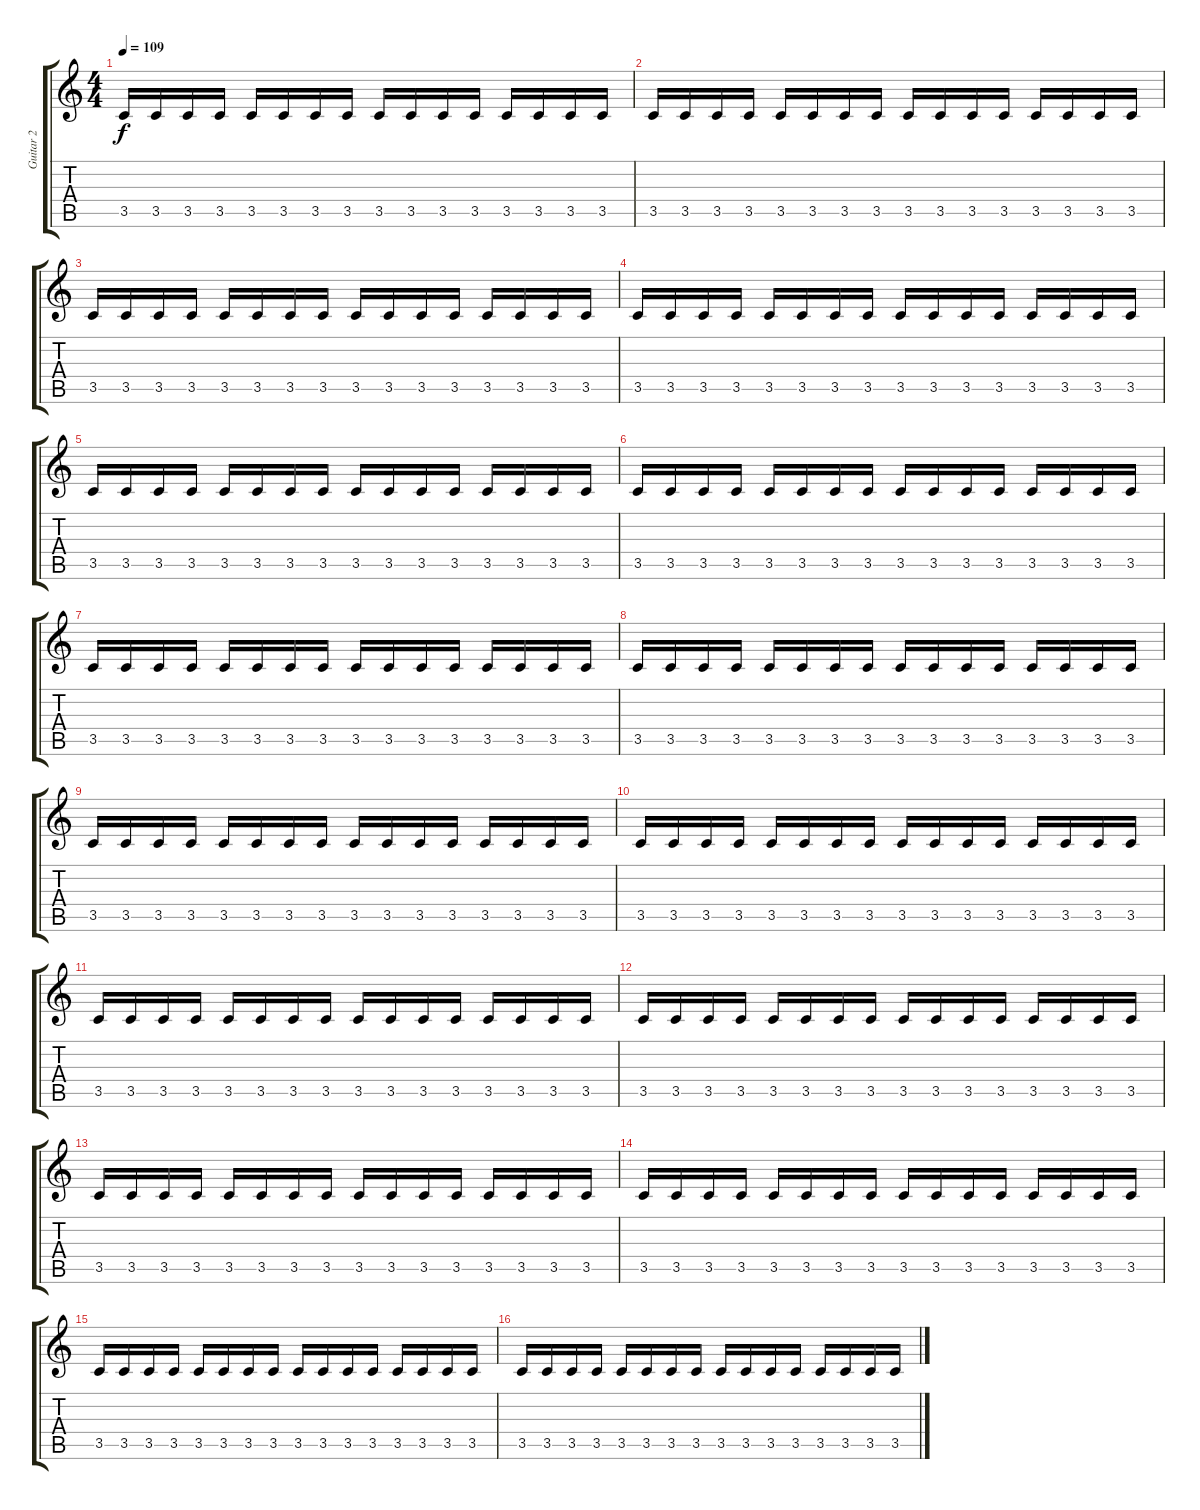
\track ("Guitar 2" "Guitar 2") {instrument electricguitarmuted}
\staff {score tabs}
\tuning (E4 B3 G3 D3 A2 E2) {hide}
\ts (4 4)
\tempo 109
\clef g2
\ks c
3.5.16{dy f} 3.5.16 3.5.16 3.5.16 3.5.16 3.5.16 3.5.16 3.5.16 3.5.16 3.5.16 3.5.16 3.5.16 3.5.16 3.5.16 3.5.16 3.5.16 |
3.5.16 3.5.16 3.5.16 3.5.16 3.5.16 3.5.16 3.5.16 3.5.16 3.5.16 3.5.16 3.5.16 3.5.16 3.5.16 3.5.16 3.5.16 3.5.16 |
3.5.16 3.5.16 3.5.16 3.5.16 3.5.16 3.5.16 3.5.16 3.5.16 3.5.16 3.5.16 3.5.16 3.5.16 3.5.16 3.5.16 3.5.16 3.5.16 |
3.5.16 3.5.16 3.5.16 3.5.16 3.5.16 3.5.16 3.5.16 3.5.16 3.5.16 3.5.16 3.5.16 3.5.16 3.5.16 3.5.16 3.5.16 3.5.16 |
3.5.16 3.5.16 3.5.16 3.5.16 3.5.16 3.5.16 3.5.16 3.5.16 3.5.16 3.5.16 3.5.16 3.5.16 3.5.16 3.5.16 3.5.16 3.5.16 |
3.5.16 3.5.16 3.5.16 3.5.16 3.5.16 3.5.16 3.5.16 3.5.16 3.5.16 3.5.16 3.5.16 3.5.16 3.5.16 3.5.16 3.5.16 3.5.16 |
3.5.16 3.5.16 3.5.16 3.5.16 3.5.16 3.5.16 3.5.16 3.5.16 3.5.16 3.5.16 3.5.16 3.5.16 3.5.16 3.5.16 3.5.16 3.5.16 |
3.5.16 3.5.16 3.5.16 3.5.16 3.5.16 3.5.16 3.5.16 3.5.16 3.5.16 3.5.16 3.5.16 3.5.16 3.5.16 3.5.16 3.5.16 3.5.16 |
3.5.16 3.5.16 3.5.16 3.5.16 3.5.16 3.5.16 3.5.16 3.5.16 3.5.16 3.5.16 3.5.16 3.5.16 3.5.16 3.5.16 3.5.16 3.5.16 |
3.5.16 3.5.16 3.5.16 3.5.16 3.5.16 3.5.16 3.5.16 3.5.16 3.5.16 3.5.16 3.5.16 3.5.16 3.5.16 3.5.16 3.5.16 3.5.16 |
3.5.16 3.5.16 3.5.16 3.5.16 3.5.16 3.5.16 3.5.16 3.5.16 3.5.16 3.5.16 3.5.16 3.5.16 3.5.16 3.5.16 3.5.16 3.5.16 |
3.5.16 3.5.16 3.5.16 3.5.16 3.5.16 3.5.16 3.5.16 3.5.16 3.5.16 3.5.16 3.5.16 3.5.16 3.5.16 3.5.16 3.5.16 3.5.16 |
3.5.16 3.5.16 3.5.16 3.5.16 3.5.16 3.5.16 3.5.16 3.5.16 3.5.16 3.5.16 3.5.16 3.5.16 3.5.16 3.5.16 3.5.16 3.5.16 |
3.5.16 3.5.16 3.5.16 3.5.16 3.5.16 3.5.16 3.5.16 3.5.16 3.5.16 3.5.16 3.5.16 3.5.16 3.5.16 3.5.16 3.5.16 3.5.16 |
3.5.16 3.5.16 3.5.16 3.5.16 3.5.16 3.5.16 3.5.16 3.5.16 3.5.16 3.5.16 3.5.16 3.5.16 3.5.16 3.5.16 3.5.16 3.5.16 |
3.5.16 3.5.16 3.5.16 3.5.16 3.5.16 3.5.16 3.5.16 3.5.16 3.5.16 3.5.16 3.5.16 3.5.16 3.5.16 3.5.16 3.5.16 3.5.16
